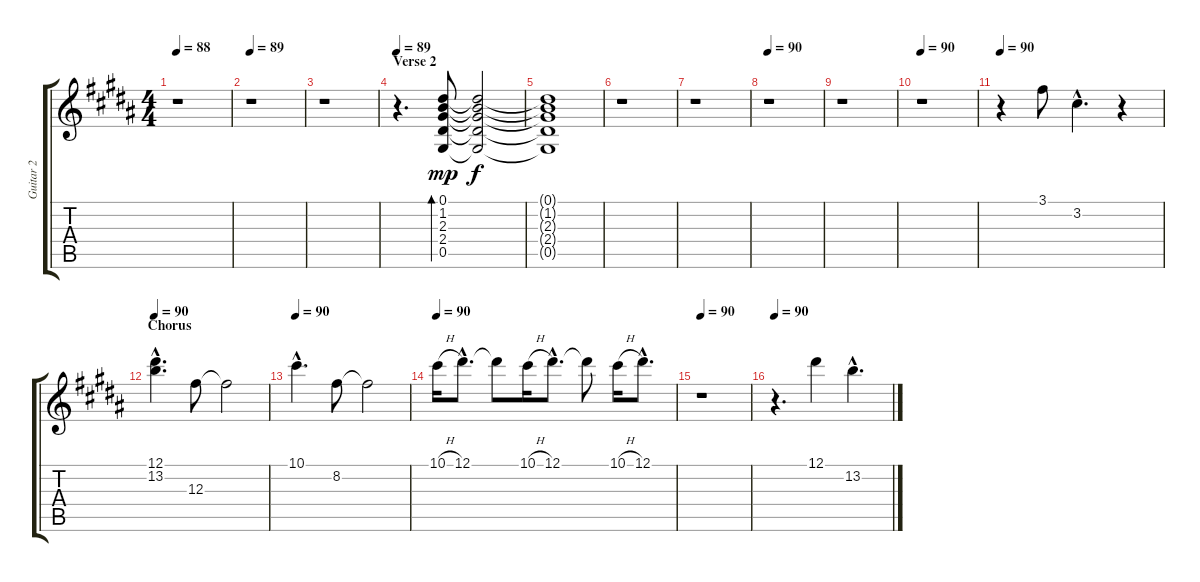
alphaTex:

\track ("Guitar 2" "Guitar 2") {instrument electricguitarclean}
\staff {score tabs}
\tuning (Eb4 Bb3 Gb3 Db3 Ab2 Eb2) {hide}
\ts (4 4)
\tempo 88
\clef g2
\ks b
r.1{dy f} |
\tempo 89
r.1 |
r.1 |
\section ("" "Verse 2")
\tempo 89
r.4{d} (0.1 1.2 2.3 2.4 0.5).8{bd 120 dy mp} (0.1{t} 1.2{t} 2.3{t} 2.4{t} 0.5{t}).2{dy f} |
(0.1{t} 1.2{t} 2.3{t} 2.4{t} 0.5{t}).1 |
r.1 |
r.1 |
\tempo 90
r.1 |
r.1 |
\tempo 90
r.1 |
\tempo 90
r.4{volume 15} 3.1.8 3.2{hac}.4{d} r.4 |
\section ("" "Chorus")
\tempo 90
(12.1{hac} 13.2{hac}).4{d volume 8 instrument distortionguitar} 12.3.8 12.3{t}.2 |
\tempo 90
10.1{hac}.4{d} 8.2.8 8.2{t}.2 |
\tempo 90
10.1{h}.16{volume 8 instrument distortionguitar} 12.1{hac}.8{d} 12.1{t}.8 10.1{h}.16 12.1{hac}.8{d} 12.1{t}.8 10.1{h}.16 12.1{hac}.8{d} |
\tempo 90
r.1 |
\tempo 90
r.4{d volume 8 instrument distortionguitar} 12.1.4 13.2{hac}.4{d}
